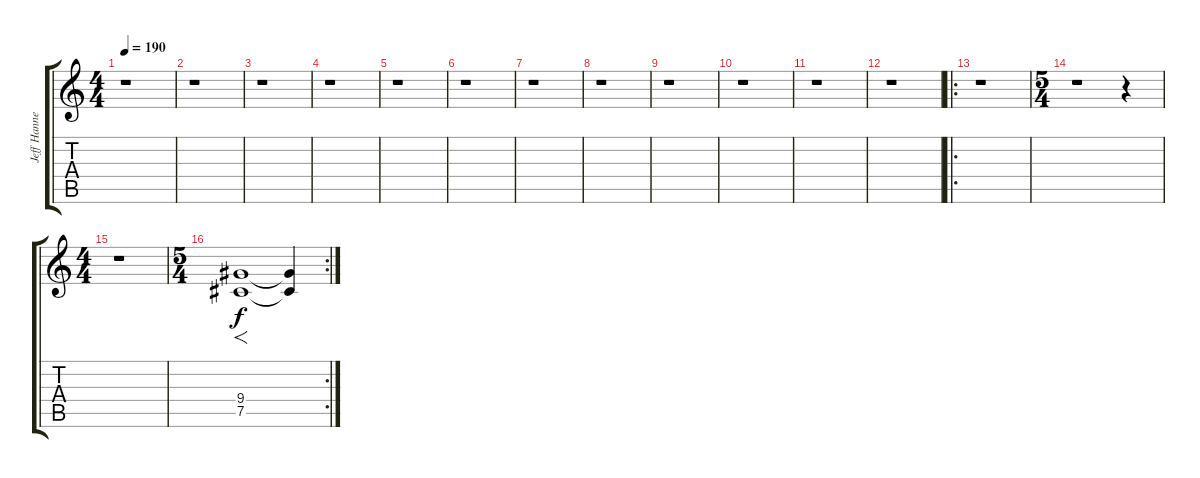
\track ("Jeff Hanneman" "Jeff Hanne") {instrument distortionguitar}
\staff {score tabs}
\tuning (Db4 Ab3 E3 B2 Gb2 Db2) {hide}
\ts (4 4)
\tempo 190
\clef g2
\ks c
r.1{dy f instrument distortionguitar} |
r.1 |
r.1 |
r.1 |
r.1 |
r.1 |
r.1 |
r.1 |
r.1 |
r.1 |
r.1 |
r.1 |
\ro
r.1 |
\ts (5 4)
r.1 r.4 |
\ts (4 4)
r.1 |
\rc 2
\ts (5 4)
(9.4 7.5).1{f} (9.4{t} 7.5{t}).4
